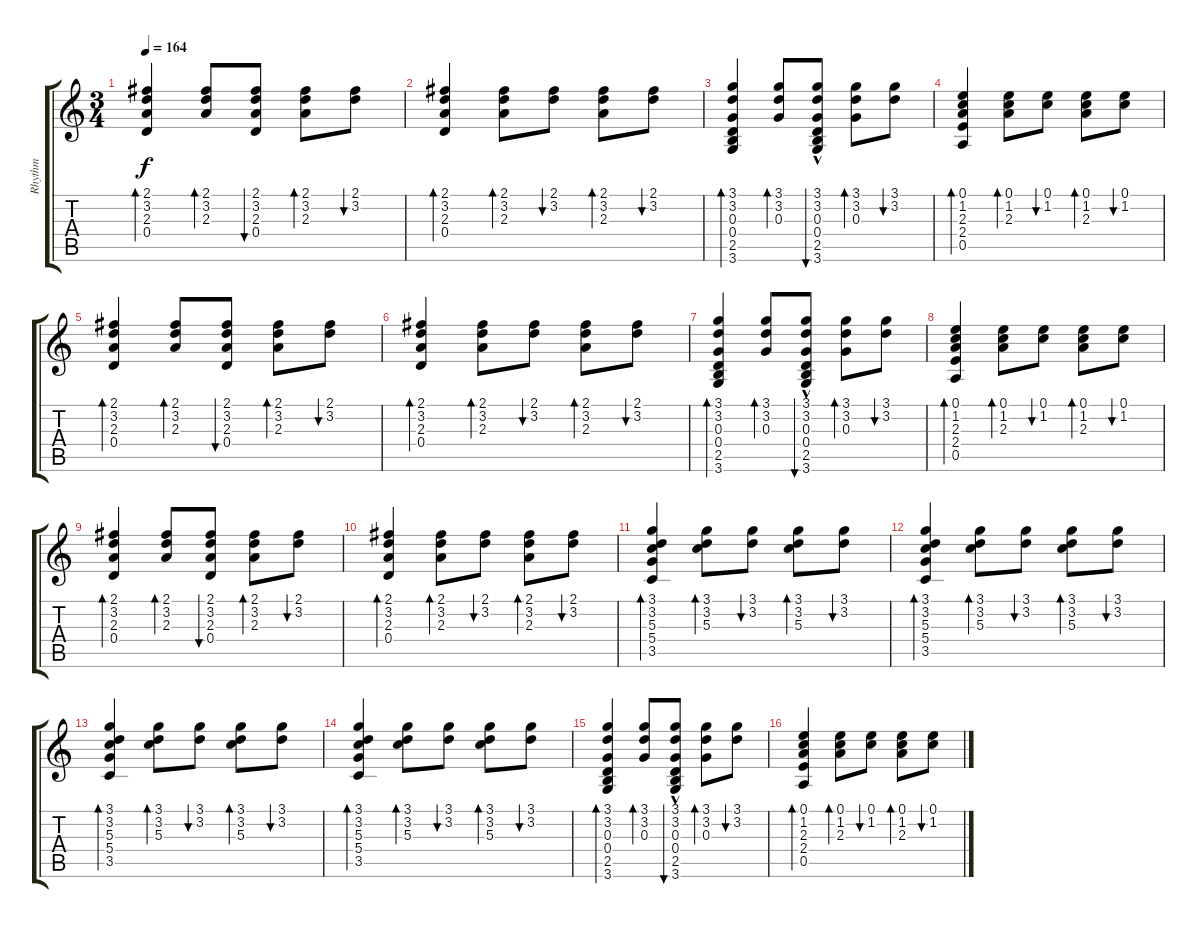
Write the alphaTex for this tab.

\track ("Rhythm" "Rhythm") {instrument acousticguitarsteel}
\staff {score tabs}
\tuning (E4 B3 G3 D3 A2 E2) {hide}
\ts (3 4)
\tempo 164
\clef g2
\ks c
(2.1 3.2 2.3 0.4).4{bd 60 dy f} (2.1 3.2 2.3).8{bd 30} (2.1 3.2 2.3 0.4).8{bu 60} (2.1 3.2 2.3).8{bd 30} (2.1 3.2).8{bu 60} |
(2.1 3.2 2.3 0.4).4{bd 60} (2.1 3.2 2.3).8{bd 30} (2.1 3.2).8{bu 60} (2.1 3.2 2.3).8{bd 30} (2.1 3.2).8{bu 60} |
(3.1 3.2 0.3 0.4 2.5 3.6).4{bd 60} (3.1 3.2 0.3).8{bd 30} (3.1{hac} 3.2 0.3 0.4 2.5 3.6).8{bu 60} (3.1 3.2 0.3).8{bd 30} (3.1 3.2).8{bu 60} |
(0.1 1.2 2.3 2.4 0.5).4{bd 60} (0.1 1.2 2.3).8{bd 30} (0.1 1.2).8{bu 60} (0.1 1.2 2.3).8{bd 30} (0.1 1.2).8{bu 60} |
(2.1 3.2 2.3 0.4).4{bd 60} (2.1 3.2 2.3).8{bd 30} (2.1 3.2 2.3 0.4).8{bu 60} (2.1 3.2 2.3).8{bd 30} (2.1 3.2).8{bu 60} |
(2.1 3.2 2.3 0.4).4{bd 60} (2.1 3.2 2.3).8{bd 30} (2.1 3.2).8{bu 60} (2.1 3.2 2.3).8{bd 30} (2.1 3.2).8{bu 60} |
(3.1 3.2 0.3 0.4 2.5 3.6).4{bd 60} (3.1 3.2 0.3).8{bd 30} (3.1{hac} 3.2 0.3 0.4 2.5 3.6).8{bu 60} (3.1 3.2 0.3).8{bd 30} (3.1 3.2).8{bu 60} |
(0.1 1.2 2.3 2.4 0.5).4{bd 60} (0.1 1.2 2.3).8{bd 30} (0.1 1.2).8{bu 60} (0.1 1.2 2.3).8{bd 30} (0.1 1.2).8{bu 60} |
(2.1 3.2 2.3 0.4).4{bd 60} (2.1 3.2 2.3).8{bd 30} (2.1 3.2 2.3 0.4).8{bu 60} (2.1 3.2 2.3).8{bd 30} (2.1 3.2).8{bu 60} |
(2.1 3.2 2.3 0.4).4{bd 60} (2.1 3.2 2.3).8{bd 30} (2.1 3.2).8{bu 60} (2.1 3.2 2.3).8{bd 30} (2.1 3.2).8{bu 60} |
(3.1 3.2 5.3 5.4 3.5).4{bd 60} (3.1 3.2 5.3).8{bd 30} (3.1 3.2).8{bu 60} (3.1 3.2 5.3).8{bd 30} (3.1 3.2).8{bu 60} |
(3.1 3.2 5.3 5.4 3.5).4{bd 60} (3.1 3.2 5.3).8{bd 30} (3.1 3.2).8{bu 60} (3.1 3.2 5.3).8{bd 30} (3.1 3.2).8{bu 60} |
(3.1 3.2 5.3 5.4 3.5).4{bd 60} (3.1 3.2 5.3).8{bd 30} (3.1 3.2).8{bu 60} (3.1 3.2 5.3).8{bd 30} (3.1 3.2).8{bu 60} |
(3.1 3.2 5.3 5.4 3.5).4{bd 60} (3.1 3.2 5.3).8{bd 30} (3.1 3.2).8{bu 60} (3.1 3.2 5.3).8{bd 30} (3.1 3.2).8{bu 60} |
(3.1 3.2 0.3 0.4 2.5 3.6).4{bd 60} (3.1 3.2 0.3).8{bd 30} (3.1{hac} 3.2 0.3 0.4 2.5 3.6).8{bu 60} (3.1 3.2 0.3).8{bd 30} (3.1 3.2).8{bu 60} |
(0.1 1.2 2.3 2.4 0.5).4{bd 60} (0.1 1.2 2.3).8{bd 30} (0.1 1.2).8{bu 60} (0.1 1.2 2.3).8{bd 30} (0.1 1.2).8{bu 60}
